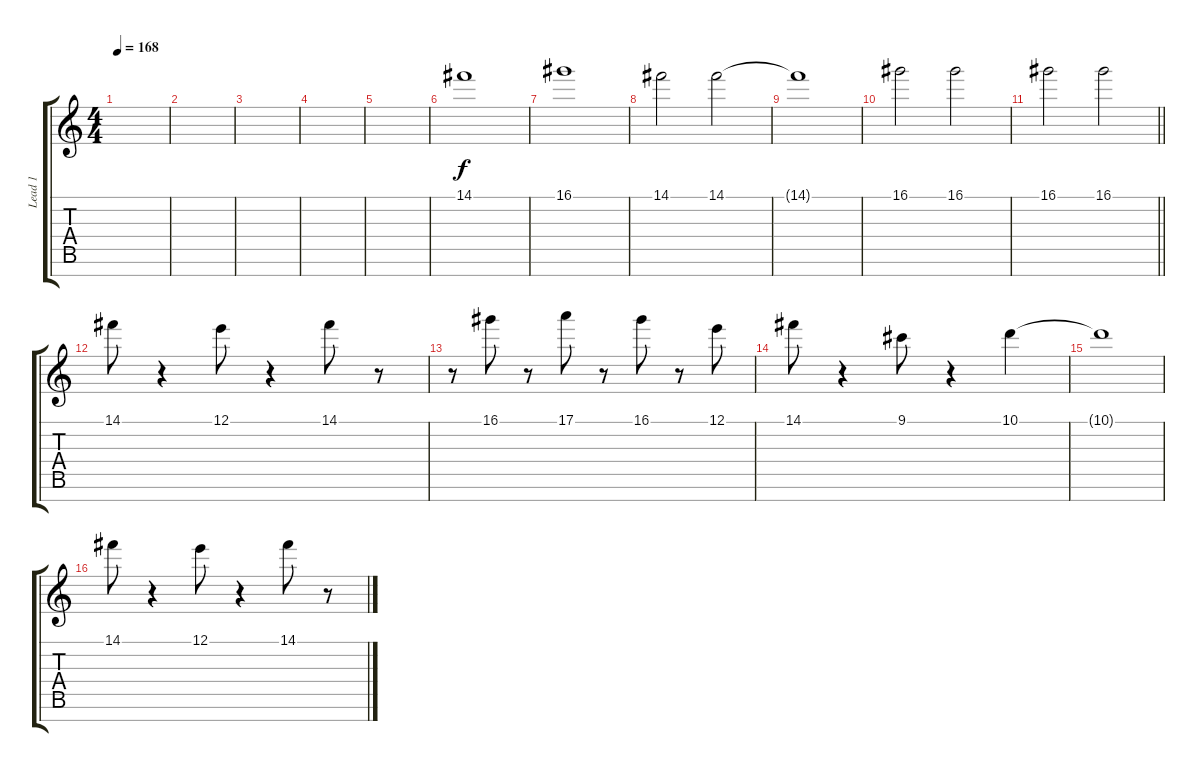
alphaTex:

\track ("Lead 1" "Lead 1") {instrument overdrivenguitar}
\staff {score tabs}
\tuning (E4 B3 G3 D3 A2 E2 B1) {hide}
\ts (4 4)
\tempo 168
\clef g2
\ks c
|
|
|
|
|
14.1.1 |
16.1.1 |
14.1.2 14.1.2 |
14.1{t}.1 |
16.1.2 16.1.2 |
\barLineRight lightlight
16.1.2 16.1.2 |
14.1.8 r.4 12.1.8 r.4 14.1.8 r.8 |
r.8 16.1.8 r.8 17.1.8 r.8 16.1.8 r.8 12.1.8 |
14.1.8 r.4 9.1.8 r.4 10.1.4 |
10.1{t}.1 |
14.1.8 r.4 12.1.8 r.4 14.1.8 r.8
